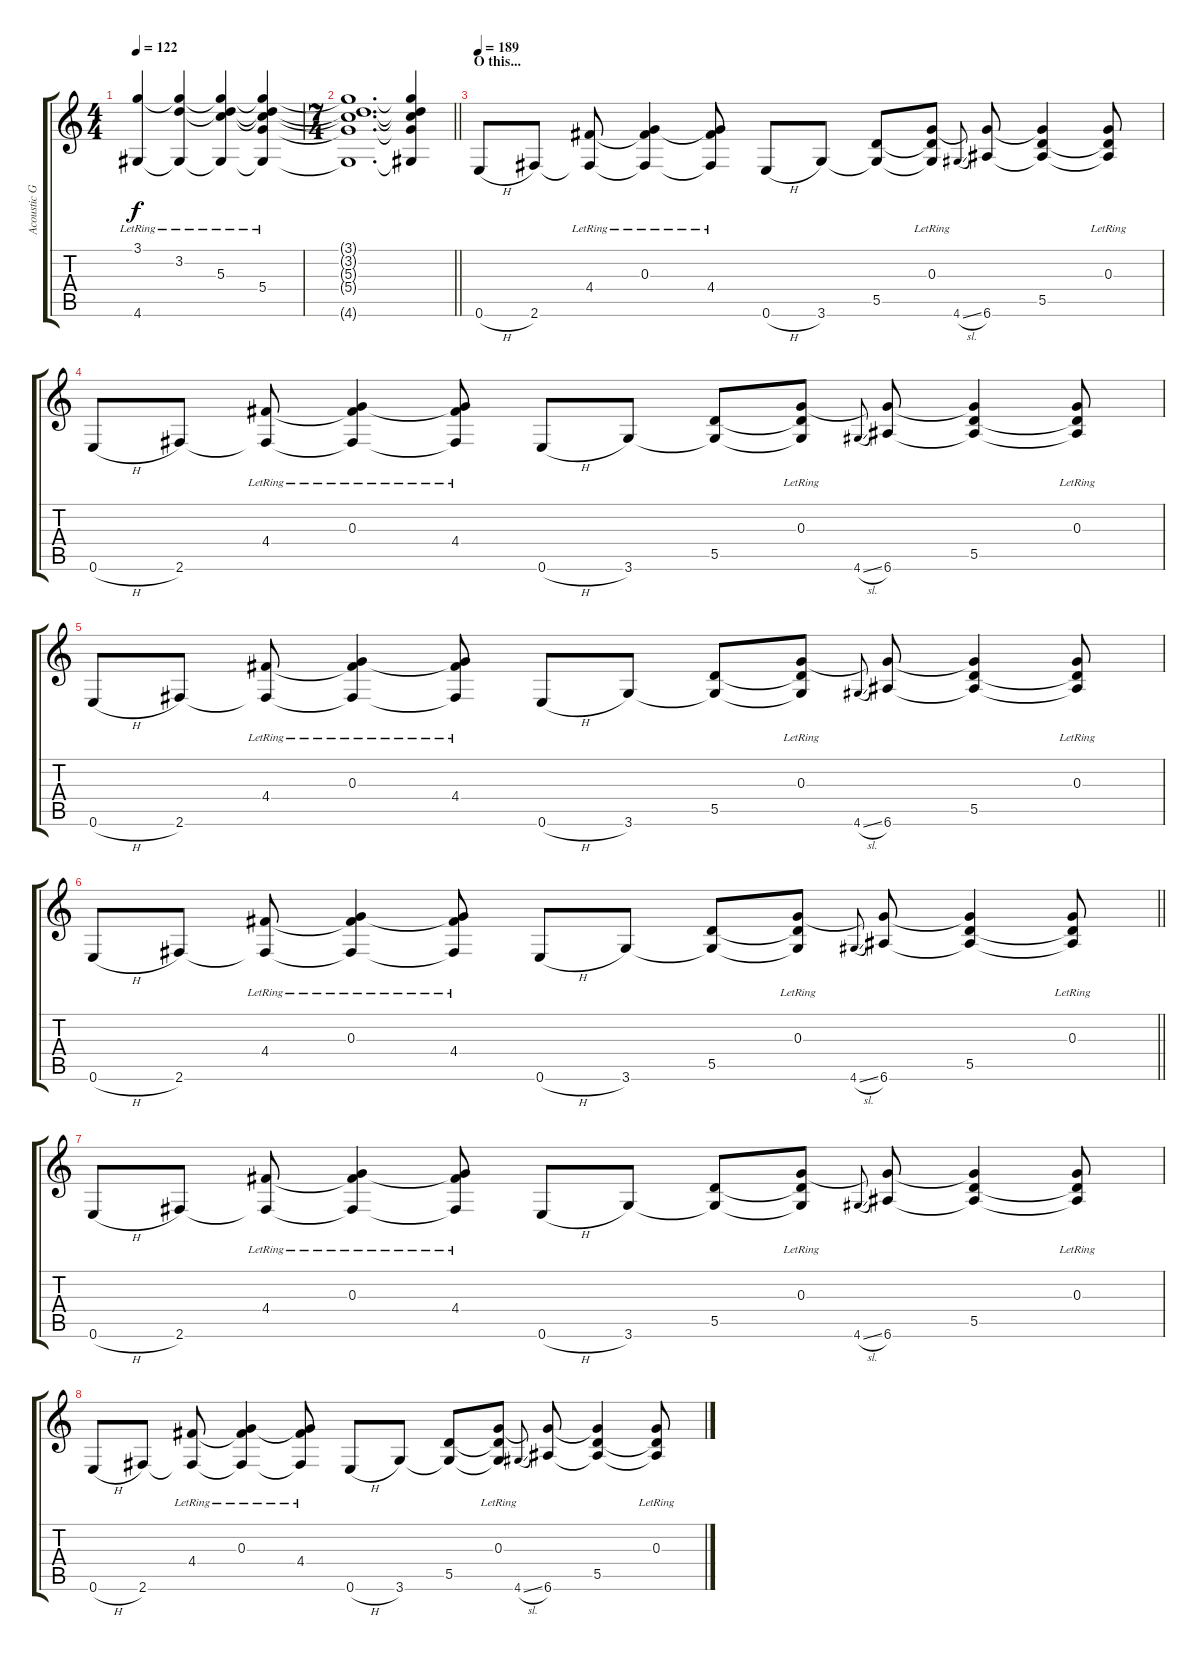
\track ("Acoustic Guitar" "Acoustic G") {instrument acousticguitarnylon}
\staff {score tabs}
\tuning (E4 B3 G3 D3 A2 E2) {hide}
\ts (4 4)
\tempo 122
\clef g2
\ks c
(3.1{lr} 4.6).4{dy f} (3.1{t} 3.2{lr} 4.6{t}).4 (3.1{t} 3.2{t} 5.3{lr} 4.6{t}).4 (3.1{t} 3.2{t} 5.3{t} 5.4{lr} 4.6{t}).4 |
\ts (7 4)
\barLineRight lightlight
(3.1{t} 3.2{t} 5.3{t} 5.4{t} 4.6{t}).1{d} (3.1{t} 3.2{t} 5.3{t} 5.4{t} 4.6{t}).4 |
\section ("" "O this...")
\tempo 189
0.6{h}.8{balance 15 instrument acousticguitarnylon} 2.6.8 (4.4{lr} 2.6{t}).8 (0.3{lr} 4.4{t} 2.6{t}).4 (0.3{t} 4.4{lr} 2.6{t}).8 0.6{h}.8 3.6.8 (5.5 3.6{t}).8 (0.3{lr} 5.5{t} 3.6{t}).8 4.6{sl}.8{gr onbeat} (0.3{t} 6.6).8 (0.3{t} 5.5 6.6{t}).4 (0.3{lr} 5.5{t} 6.6{t}).8 |
0.6{h}.8 2.6.8 (4.4{lr} 2.6{t}).8 (0.3{lr} 4.4{t} 2.6{t}).4 (0.3{t} 4.4{lr} 2.6{t}).8 0.6{h}.8 3.6.8 (5.5 3.6{t}).8 (0.3{lr} 5.5{t} 3.6{t}).8 4.6{sl}.8{gr onbeat} (0.3{t} 6.6).8 (0.3{t} 5.5 6.6{t}).4 (0.3{lr} 5.5{t} 6.6{t}).8 |
0.6{h}.8{volume 14 balance 8} 2.6.8 (4.4{lr} 2.6{t}).8 (0.3{lr} 4.4{t} 2.6{t}).4 (0.3{t} 4.4{lr} 2.6{t}).8 0.6{h}.8 3.6.8 (5.5 3.6{t}).8 (0.3{lr} 5.5{t} 3.6{t}).8 4.6{sl}.8{gr onbeat} (0.3{t} 6.6).8 (0.3{t} 5.5 6.6{t}).4 (0.3{lr} 5.5{t} 6.6{t}).8 |
\barLineRight lightlight
0.6{h}.8 2.6.8 (4.4{lr} 2.6{t}).8 (0.3{lr} 4.4{t} 2.6{t}).4 (0.3{t} 4.4{lr} 2.6{t}).8 0.6{h}.8 3.6.8 (5.5 3.6{t}).8 (0.3{lr} 5.5{t} 3.6{t}).8 4.6{sl}.8{gr onbeat} (0.3{t} 6.6).8 (0.3{t} 5.5 6.6{t}).4 (0.3{lr} 5.5{t} 6.6{t}).8 |
\section ("" "")
0.6{h}.8 2.6.8 (4.4{lr} 2.6{t}).8 (0.3{lr} 4.4{t} 2.6{t}).4 (0.3{t} 4.4{lr} 2.6{t}).8 0.6{h}.8 3.6.8 (5.5 3.6{t}).8 (0.3{lr} 5.5{t} 3.6{t}).8 4.6{sl}.8{gr onbeat} (0.3{t} 6.6).8 (0.3{t} 5.5 6.6{t}).4 (0.3{lr} 5.5{t} 6.6{t}).8 |
0.6{h}.8 2.6.8 (4.4{lr} 2.6{t}).8 (0.3{lr} 4.4{t} 2.6{t}).4 (0.3{t} 4.4{lr} 2.6{t}).8 0.6{h}.8 3.6.8 (5.5 3.6{t}).8 (0.3{lr} 5.5{t} 3.6{t}).8 4.6{sl}.8{gr onbeat} (0.3{t} 6.6).8 (0.3{t} 5.5 6.6{t}).4 (0.3{lr} 5.5{t} 6.6{t}).8
